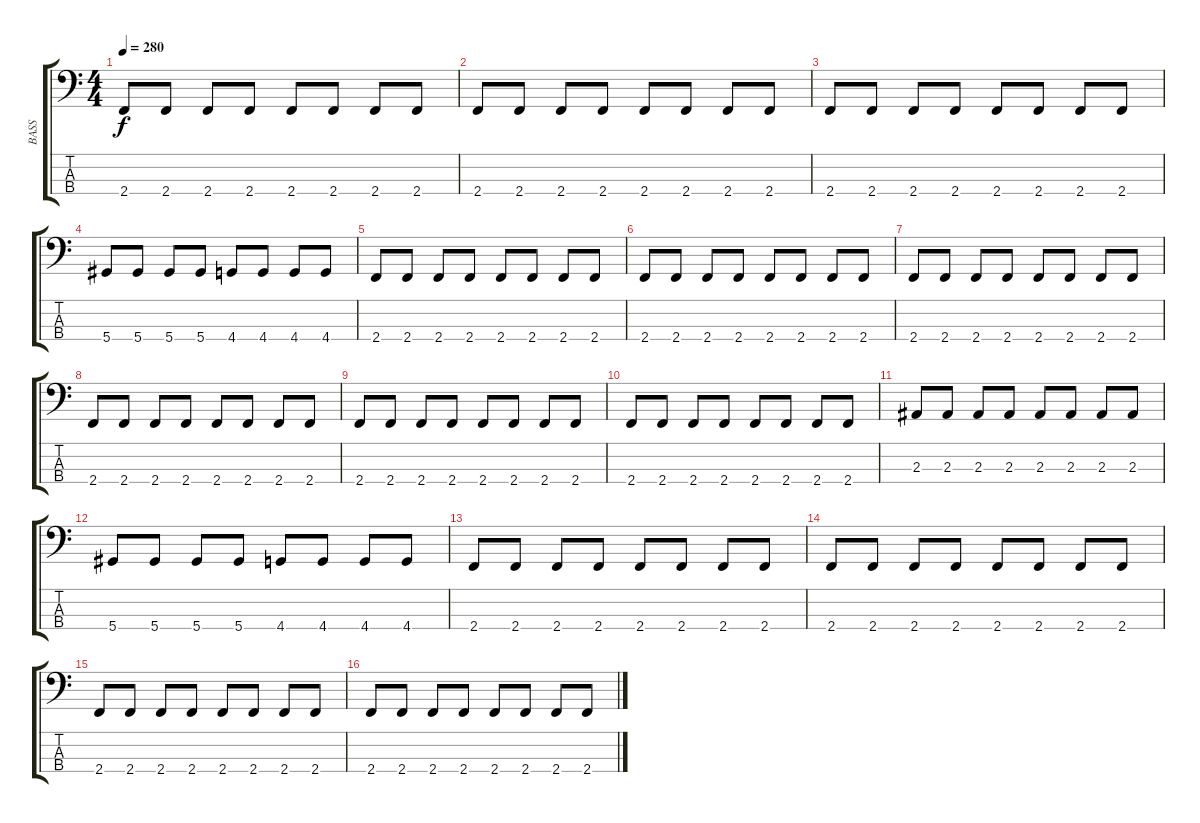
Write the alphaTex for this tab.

\track ("BASS" "BASS") {instrument electricbassfinger}
\staff {score tabs}
\tuning (Gb2 Db2 Ab1 Eb1) {hide}
\ts (4 4)
\tempo 280
\clef f4
\ks c
2.4.8{dy f} 2.4.8 2.4.8 2.4.8 2.4.8 2.4.8 2.4.8 2.4.8 |
2.4.8 2.4.8 2.4.8 2.4.8 2.4.8 2.4.8 2.4.8 2.4.8 |
2.4.8 2.4.8 2.4.8 2.4.8 2.4.8 2.4.8 2.4.8 2.4.8 |
5.4.8 5.4.8 5.4.8 5.4.8 4.4.8 4.4.8 4.4.8 4.4.8 |
2.4.8 2.4.8 2.4.8 2.4.8 2.4.8 2.4.8 2.4.8 2.4.8 |
2.4.8 2.4.8 2.4.8 2.4.8 2.4.8 2.4.8 2.4.8 2.4.8 |
2.4.8 2.4.8 2.4.8 2.4.8 2.4.8 2.4.8 2.4.8 2.4.8 |
2.4.8 2.4.8 2.4.8 2.4.8 2.4.8 2.4.8 2.4.8 2.4.8 |
2.4.8 2.4.8 2.4.8 2.4.8 2.4.8 2.4.8 2.4.8 2.4.8 |
2.4.8 2.4.8 2.4.8 2.4.8 2.4.8 2.4.8 2.4.8 2.4.8 |
2.3.8 2.3.8 2.3.8 2.3.8 2.3.8 2.3.8 2.3.8 2.3.8 |
5.4.8 5.4.8 5.4.8 5.4.8 4.4.8 4.4.8 4.4.8 4.4.8 |
2.4.8 2.4.8 2.4.8 2.4.8 2.4.8 2.4.8 2.4.8 2.4.8 |
2.4.8 2.4.8 2.4.8 2.4.8 2.4.8 2.4.8 2.4.8 2.4.8 |
2.4.8 2.4.8 2.4.8 2.4.8 2.4.8 2.4.8 2.4.8 2.4.8 |
2.4.8 2.4.8 2.4.8 2.4.8 2.4.8 2.4.8 2.4.8 2.4.8
